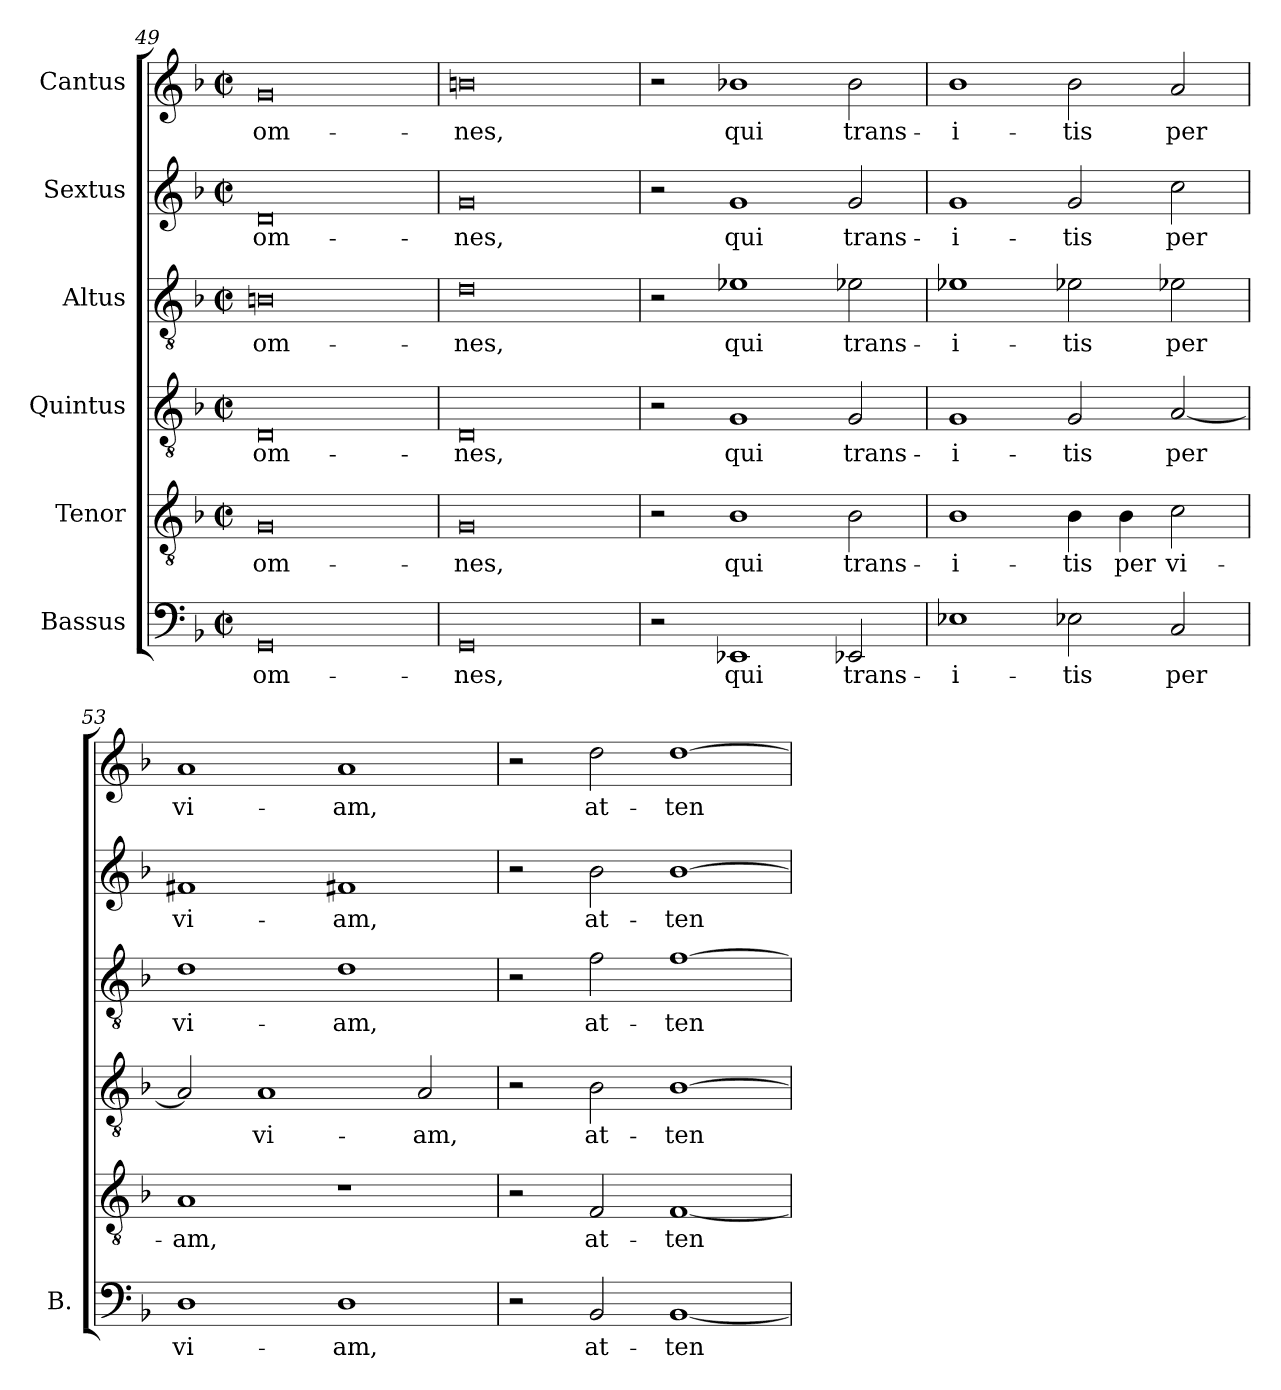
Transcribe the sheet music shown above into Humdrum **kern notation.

**kern	**text	**kern	**text	**kern	**text	**kern	**text	**kern	**text	**kern	**text
*part6	*part6	*part5	*part5	*part4	*part4	*part3	*part3	*part2	*part2	*part1	*part1
*staff6	*staff6	*staff5	*staff5	*staff4	*staff4	*staff3	*staff3	*staff2	*staff2	*staff1	*staff1
*I"Bassus	*	*I"Tenor	*	*I"Quintus	*	*I"Altus	*	*I"Sextus	*	*I"Cantus	*
*I'B.	*	*	*	*	*	*	*	*	*	*	*
*clefF4	*	*clefGv2	*	*clefGv2	*	*clefGv2	*	*clefG2	*	*clefG2	*
*k[b-]	*	*k[b-]	*	*k[b-]	*	*k[b-]	*	*k[b-]	*	*k[b-]	*
*F:	*	*F:	*	*F:	*	*F:	*	*F:	*	*F:	*
*M2/2	*	*M2/2	*	*M2/2	*	*M2/2	*	*M2/2	*	*M2/2	*
*met(c|)	*	*met(c|)	*	*met(c|)	*	*met(c|)	*	*met(c|)	*	*met(c|)	*
=49	=49	=49	=49	=49	=49	=49	=49	=49	=49	=49	=49
0GG/	om-	0G/	om-	0D/	om-	0Bn\	om-	0d/	om-	0g/	om-
=50	=50	=50	=50	=50	=50	=50	=50	=50	=50	=50	=50
0GG/	-nes,	0G/	-nes,	0D/	-nes,	0d\	-nes,	0g/	-nes,	0bn\	-nes,
=51	=51	=51	=51	=51	=51	=51	=51	=51	=51	=51	=51
2r	.	2r	.	2r	.	2r	.	2r	.	2r	.
1EE-X/	qui	1B-\	qui	1G/	qui	1e-X\	qui	1g/	qui	1b-X\	qui
2EE-X/	trans-	2B-\	trans-	2G/	trans-	2e-X\	trans-	2g/	trans-	2b-\	trans-
=52	=52	=52	=52	=52	=52	=52	=52	=52	=52	=52	=52
1E-X\	-i-	1B-\	-i-	1G/	-i-	1e-X\	-i-	1g/	-i-	1b-\	-i-
2E-X\	-tis	4B-\	-tis	2G/	-tis	2e-X\	-tis	2g/	-tis	2b-\	-tis
.	.	4B-\	per	.	.	.	.	.	.	.	.
2C/	per	2c\	vi-	[2A/	per	2e-X\	per	2cc\	per	2a/	per
=53	=53	=53	=53	=53	=53	=53	=53	=53	=53	=53	=53
1D\	vi-	1A/	-am,	2A/]	.	1d\	vi-	1f#X/	vi-	1a/	vi-
.	.	.	.	1A/	vi-	.	.	.	.	.	.
1D\	-am,	1r	.	.	.	1d\	-am,	1f#X/	-am,	1a/	-am,
.	.	.	.	2A/	-am,	.	.	.	.	.	.
=54	=54	=54	=54	=54	=54	=54	=54	=54	=54	=54	=54
2r	.	2r	.	2r	.	2r	.	2r	.	2r	.
2BB-/	at-	2F/	at-	2B-\	at-	2f\	at-	2b-\	at-	2dd\	at-
[1BB-/	-ten-	[1F/	-ten-	[1B-\	-ten-	[1f\	-ten-	[1b-\	-ten-	[1dd\	-ten-
=	=	=	=	=	=	=	=	=	=	=	=
*-	*-	*-	*-	*-	*-	*-	*-	*-	*-	*-	*-
